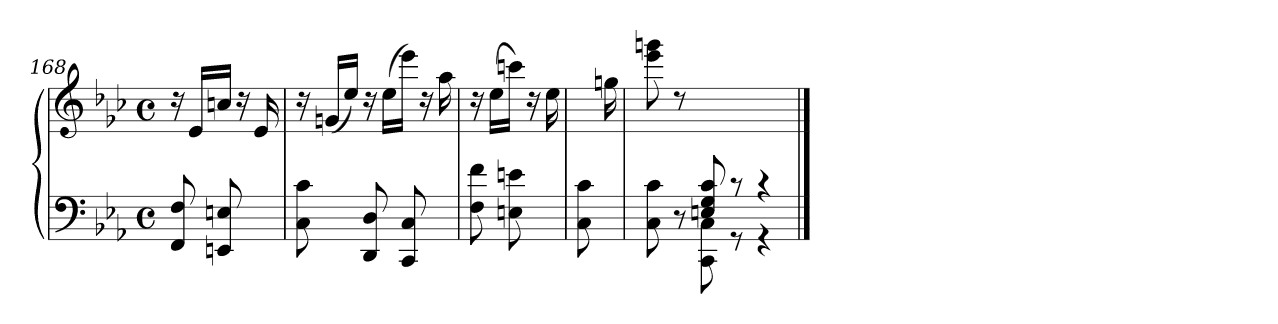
**kern	**kern
*part1	*part1
*staff2	*staff1
*clefF4	*clefG3
*k[b-e-a-]	*k[b-e-a-]
*M4/4	*M4/4
*met(c)	*met(c)
=168	=168
8FF/ 8F/L	16ra
.	16c/LL
8EE/ 8E/	16a/JJ
.	16ra
16ryy	16c/LL
=169	=169
8C\ 8c\	16ra
.	(<16e/LL
16ryy	16cc/JJ)
8DD/ 8D/L	16ra
.	(>16cc\LL
8CC/ 8C/	16ccc\JJ)
.	16ra
16ryy	16ff\LL
!!LO:LB:g=z
=170	=170
8F\ 8f\L	16ra
.	(>16cc\LL
8E\ 8e\	16aa\JJ)
.	16ra
16ryy	16cc\LL
=171	=171
8C\ 8c\L	8ryy
16ryy	(16ee\LL
=172	=172
*^	*
8C\ 8c\	4ryy	8ccc\ 8eee\
8r	.	8rb
8E/ 8G/ 8c/	8CC\ 8C\	2ryy
8rc	8rGG	.
4rc	4rGG	.
*v	*v	*
==	==
*-	*-
